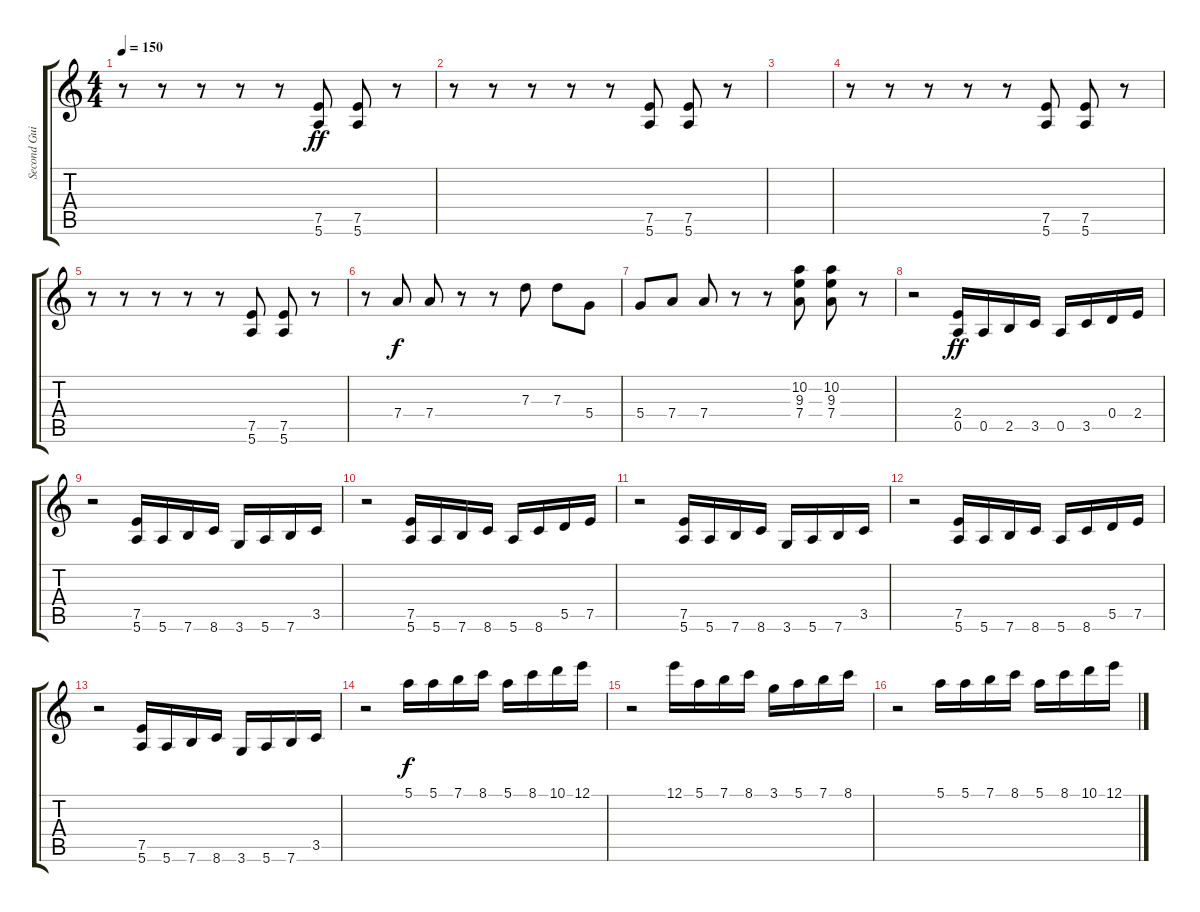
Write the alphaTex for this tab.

\track ("Second Guitar" "Second Gui") {instrument overdrivenguitar}
\staff {score tabs}
\tuning (E4 B3 G3 D3 A2 E2) {hide}
\ts (4 4)
\tempo 150
\clef g2
\ks c
r.8{dy ff} r.8 r.8 r.8 r.8 (7.5 5.6).8 (7.5 5.6).8 r.8 |
r.8 r.8 r.8 r.8 r.8 (7.5 5.6).8 (7.5 5.6).8 r.8 |
|
r.8 r.8 r.8 r.8 r.8 (7.5 5.6).8 (7.5 5.6).8 r.8 |
r.8 r.8 r.8 r.8 r.8 (7.5 5.6).8 (7.5 5.6).8 r.8 |
r.8 7.4.8{dy f} 7.4.8 r.8 r.8 7.3.8 7.3.8 5.4.8 |
5.4.8 7.4.8 7.4.8 r.8 r.8 (10.2 9.3 7.4).8 (10.2 9.3 7.4).8 r.8 |
r.2 (2.4 0.5).16{dy ff} 0.5.16 2.5.16 3.5.16 0.5.16 3.5.16 0.4.16 2.4.16 |
r.2 (7.5 5.6).16 5.6.16 7.6.16 8.6.16 3.6.16 5.6.16 7.6.16 3.5.16 |
r.2 (7.5 5.6).16 5.6.16 7.6.16 8.6.16 5.6.16 8.6.16 5.5.16 7.5.16 |
r.2 (7.5 5.6).16 5.6.16 7.6.16 8.6.16 3.6.16 5.6.16 7.6.16 3.5.16 |
r.2 (7.5 5.6).16 5.6.16 7.6.16 8.6.16 5.6.16 8.6.16 5.5.16 7.5.16 |
r.2 (7.5 5.6).16 5.6.16 7.6.16 8.6.16 3.6.16 5.6.16 7.6.16 3.5.16 |
r.2 5.1.16{dy f} 5.1.16 7.1.16 8.1.16 5.1.16 8.1.16 10.1.16 12.1.16 |
r.2 12.1.16 5.1.16 7.1.16 8.1.16 3.1.16 5.1.16 7.1.16 8.1.16 |
r.2 5.1.16 5.1.16 7.1.16 8.1.16 5.1.16 8.1.16 10.1.16 12.1.16
